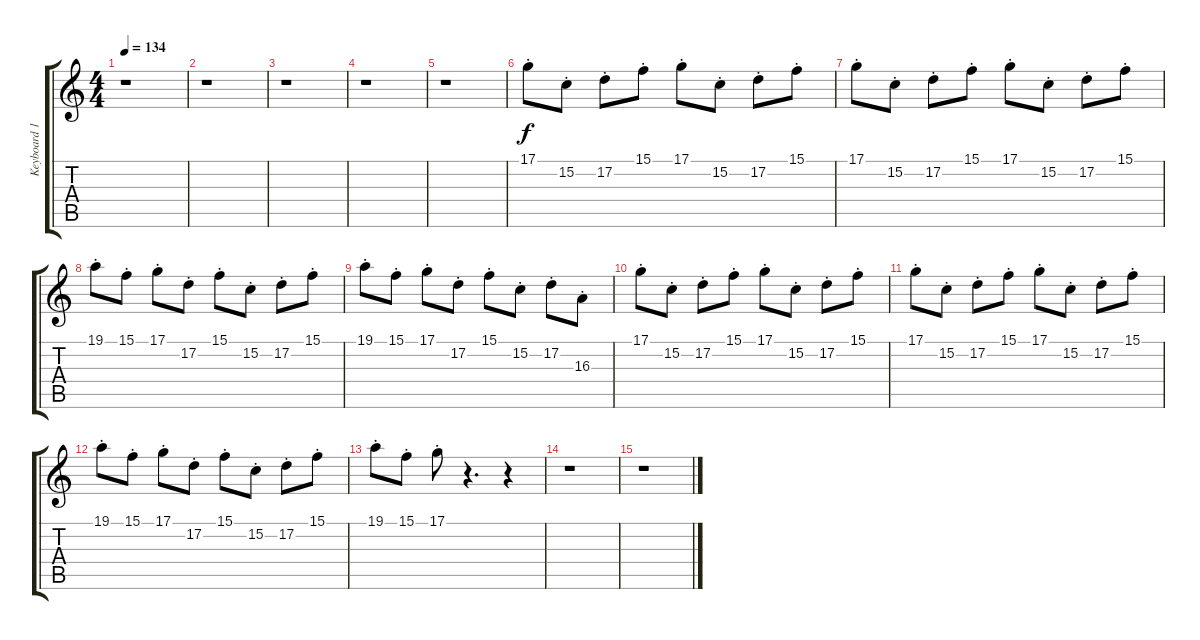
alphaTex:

\track ("Keyboard 1" "Keyboard 1") {instrument voiceoohs}
\staff {score tabs}
\tuning (D4 A3 F3 C3 G2 D2) {hide}
\ts (4 4)
\tempo 134
\clef g2
\ks c
r.1{dy f} |
r.1 |
r.1 |
r.1 |
r.1 |
17.1{st}.8 15.2{st}.8 17.2{st}.8 15.1{st}.8 17.1{st}.8 15.2{st}.8 17.2{st}.8 15.1{st}.8 |
17.1{st}.8 15.2{st}.8 17.2{st}.8 15.1{st}.8 17.1{st}.8 15.2{st}.8 17.2{st}.8 15.1{st}.8 |
19.1{st}.8 15.1{st}.8 17.1{st}.8 17.2{st}.8 15.1{st}.8 15.2{st}.8 17.2{st}.8 15.1{st}.8 |
19.1{st}.8 15.1{st}.8 17.1{st}.8 17.2{st}.8 15.1{st}.8 15.2{st}.8 17.2{st}.8 16.3{st}.8 |
17.1{st}.8 15.2{st}.8 17.2{st}.8 15.1{st}.8 17.1{st}.8 15.2{st}.8 17.2{st}.8 15.1{st}.8 |
17.1{st}.8 15.2{st}.8 17.2{st}.8 15.1{st}.8 17.1{st}.8 15.2{st}.8 17.2{st}.8 15.1{st}.8 |
19.1{st}.8 15.1{st}.8 17.1{st}.8 17.2{st}.8 15.1{st}.8 15.2{st}.8 17.2{st}.8 15.1{st}.8 |
19.1{st}.8 15.1{st}.8 17.1{st}.8 r.4{d} r.4 |
r.1 |
r.1
